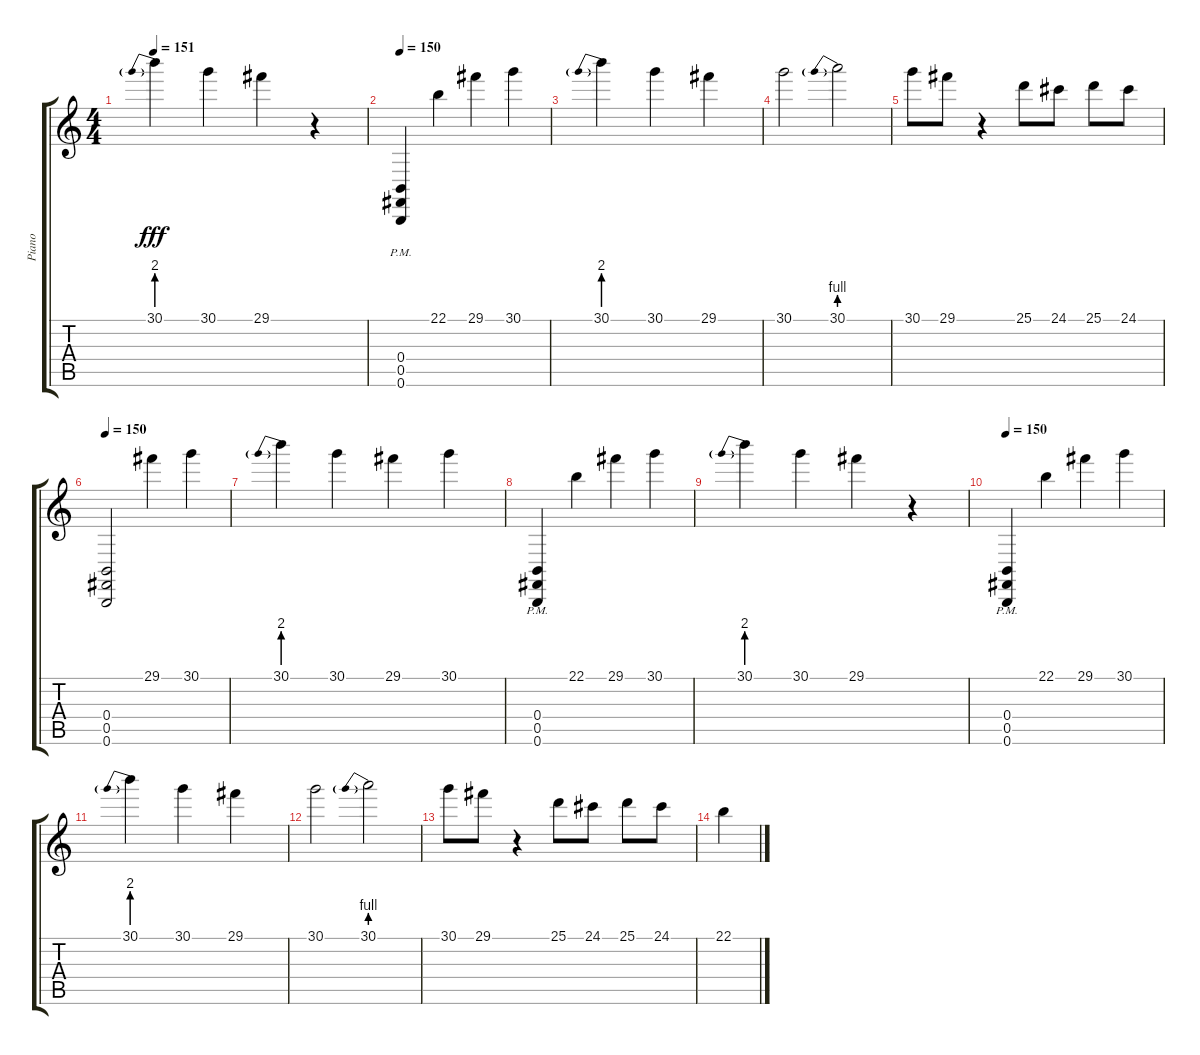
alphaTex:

\track ("Piano" "Piano") {instrument brightacousticpiano}
\staff {score tabs}
\tuning (Db4 Ab3 E3 B2 Gb2 B1) {hide}
\ts (4 4)
\tempo 151
\clef g2
\ks c
30.1{be (prebend 0 8 60 8)}.4{dy fff} 30.1.4 29.1.4 r.4 |
\tempo 150
(0.4{pm} 0.5{pm} 0.6{pm}).4 22.1.4 29.1.4 30.1.4 |
30.1{be (prebend 0 8 60 8)}.4 30.1.4 29.1.4 |
30.1.2 30.1{be (prebend 0 4 60 4)}.2 |
30.1.8 29.1.8 r.4 25.1.8 24.1.8 25.1.8 24.1.8 |
\tempo 150
(0.4 0.5 0.6).2 29.1.4 30.1.4 |
30.1{be (prebend 0 8 60 8)}.4 30.1.4 29.1.4 30.1.4 |
(0.4{pm} 0.5{pm} 0.6{pm}).4 22.1.4 29.1.4 30.1.4 |
30.1{be (prebend 0 8 60 8)}.4 30.1.4 29.1.4 r.4 |
\tempo 150
(0.4{pm} 0.5{pm} 0.6{pm}).4 22.1.4 29.1.4 30.1.4 |
30.1{be (prebend 0 8 60 8)}.4 30.1.4 29.1.4 |
30.1.2 30.1{be (prebend 0 4 60 4)}.2 |
30.1.8 29.1.8 r.4 25.1.8 24.1.8 25.1.8 24.1.8 |
22.1.4
